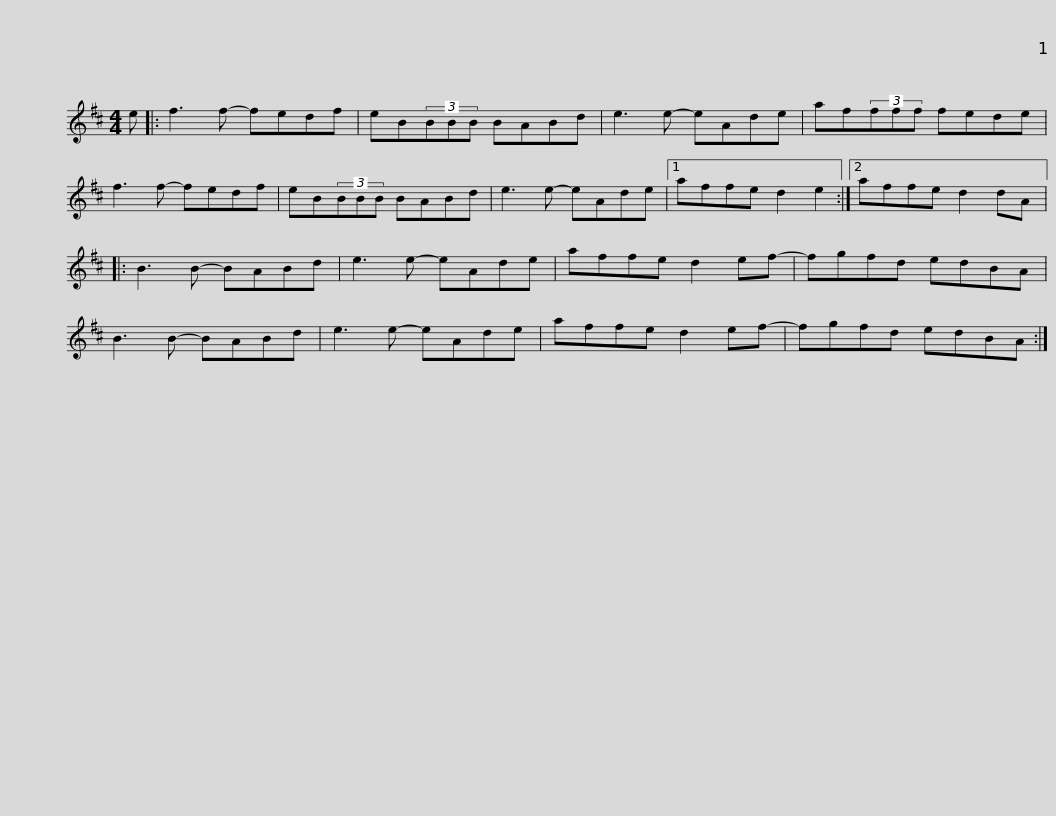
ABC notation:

X:1
L:1/8
M:4/4
I:linebreak $
K:D
V:1 treble
V:1
 e |: f3 f- fedf | eB(3BBB BABd | e3 e- eAde | af(3fff fede | %5
 f3 f- fedf |$ eB(3BBB BABd | e3 e- eAde |1 affe d2 e2 :|2 affe d2 dA |: %10
 B3 B- BABd | e3 e- eAde |$ affe d2 ef- | fgfd edBA | B3 B- BABd | %15
 e3 e- eAde | affe d2 ef- | fgfd edBA :| %18
